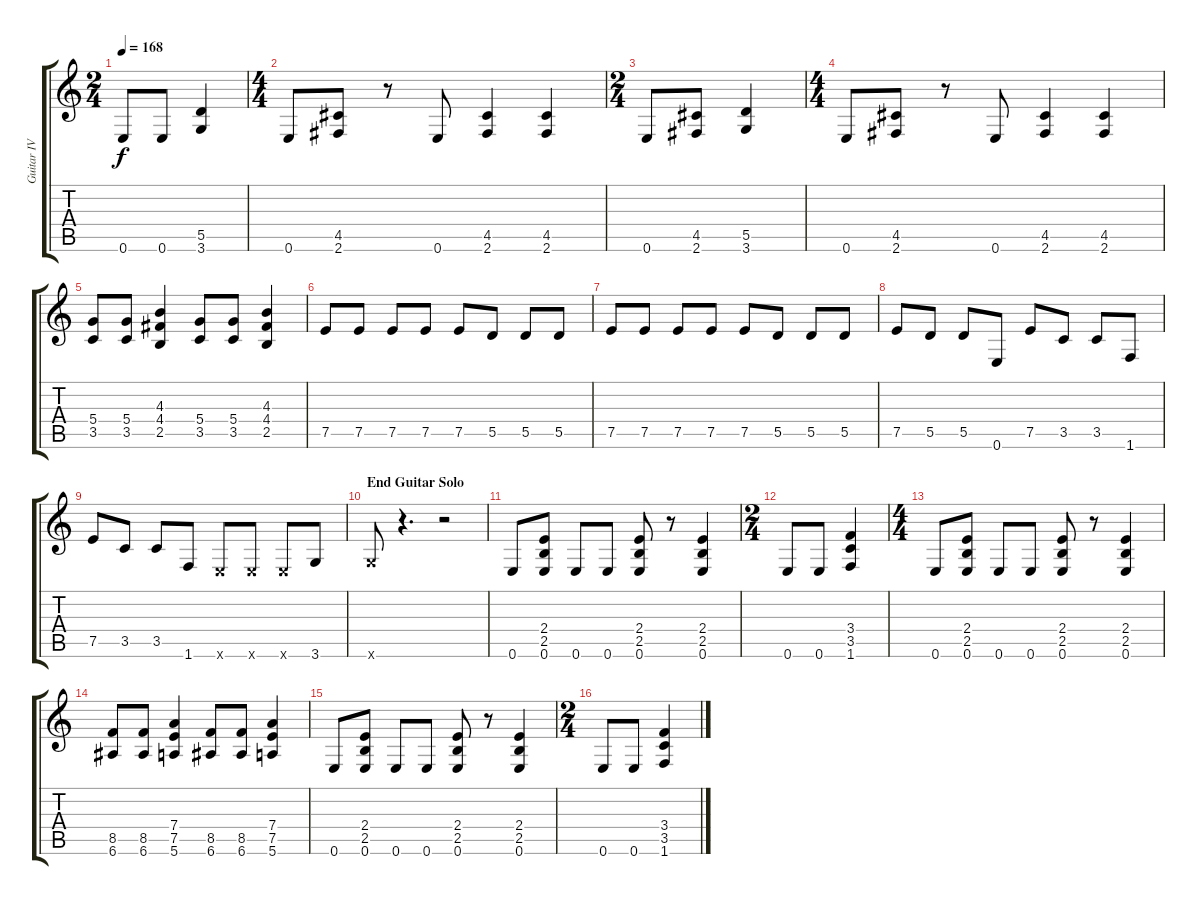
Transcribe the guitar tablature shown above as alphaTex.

\track ("Guitar IV Over/Dist" "Guitar IV ") {instrument distortionguitar}
\staff {score tabs}
\tuning (E4 B3 G3 D3 A2 E2) {hide}
\ts (2 4)
\tempo 168
\clef g2
\ks c
0.6.8{dy f} 0.6.8 (5.5 3.6).4 |
\ts (4 4)
0.6.8 (4.5 2.6).8 r.8 0.6.8 (4.5 2.6).4 (4.5 2.6).4 |
\ts (2 4)
0.6.8 (4.5 2.6).8 (5.5 3.6).4 |
\ts (4 4)
0.6.8 (4.5 2.6).8 r.8 0.6.8 (4.5 2.6).4 (4.5 2.6).4 |
(5.4 3.5).8 (5.4 3.5).8 (4.3 4.4 2.5).4 (5.4 3.5).8 (5.4 3.5).8 (4.3 4.4 2.5).4 |
7.5.8 7.5.8 7.5.8 7.5.8 7.5.8 5.5.8 5.5.8 5.5.8 |
7.5.8 7.5.8 7.5.8 7.5.8 7.5.8 5.5.8 5.5.8 5.5.8 |
7.5.8 5.5.8 5.5.8 0.6.8 7.5.8 3.5.8 3.5.8 1.6.8 |
7.5.8 3.5.8 3.5.8 1.6.8 0.6{x}.8 0.6{x}.8 0.6{x}.8 3.6.8 |
\section ("" "End Guitar Solo")
3.6{x}.8 r.4{d} r.2 |
0.6.8 (2.4 2.5 0.6).8 0.6.8 0.6.8 (2.4 2.5 0.6).8 r.8 (2.4 2.5 0.6).4 |
\ts (2 4)
0.6.8 0.6.8 (3.4 3.5 1.6).4 |
\ts (4 4)
0.6.8 (2.4 2.5 0.6).8 0.6.8 0.6.8 (2.4 2.5 0.6).8 r.8 (2.4 2.5 0.6).4 |
(8.5 6.6).8 (8.5 6.6).8 (7.4 7.5 5.6).4 (8.5 6.6).8 (8.5 6.6).8 (7.4 7.5 5.6).4 |
0.6.8 (2.4 2.5 0.6).8 0.6.8 0.6.8 (2.4 2.5 0.6).8 r.8 (2.4 2.5 0.6).4 |
\ts (2 4)
0.6.8 0.6.8 (3.4 3.5 1.6).4
